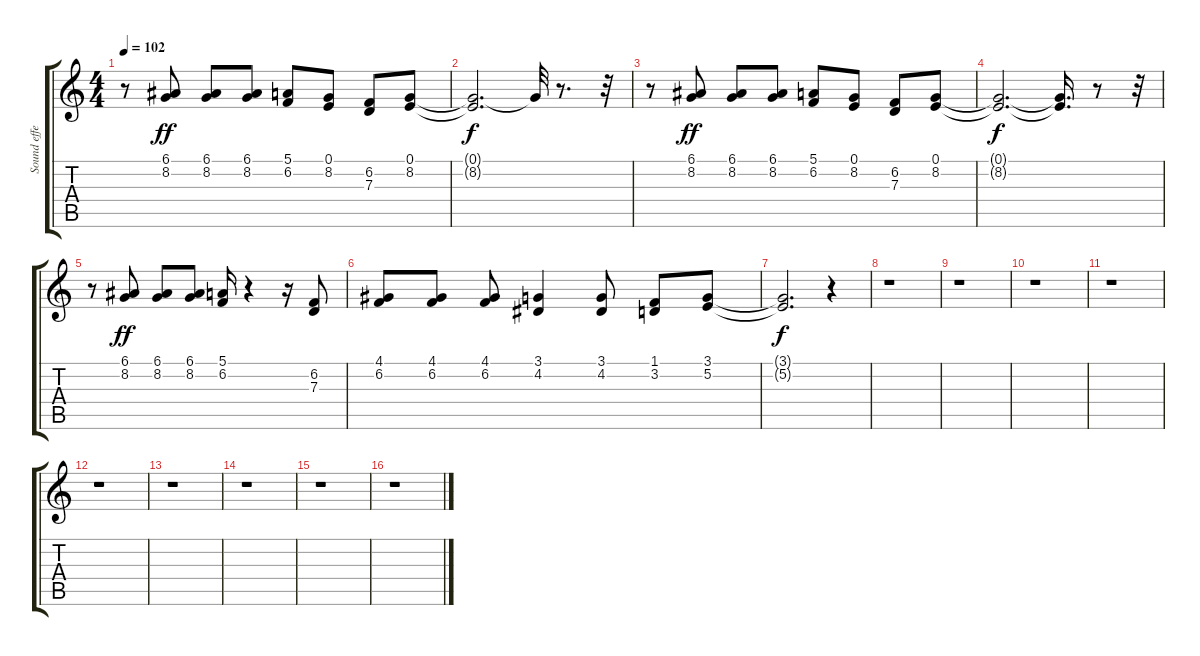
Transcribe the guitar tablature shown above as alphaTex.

\track ("Sound effects" "Sound effe") {instrument synthvoice}
\staff {score tabs}
\tuning (E4 B3 G3 D3 A2 E2) {hide}
\ts (4 4)
\tempo 102
\clef g2
\ks c
r.8{dy f} (6.1 8.2).8{dy ff} (6.1 8.2).8 (6.1 8.2).8 (5.1 6.2).8 (0.1 8.2).8 (6.2 7.3).8 (0.1 8.2).8 |
(0.1{t} 8.2{t}).2{d dy f} 8.2{t}.32 r.8{d} r.32 |
r.8 (6.1 8.2).8{dy ff} (6.1 8.2).8 (6.1 8.2).8 (5.1 6.2).8 (0.1 8.2).8 (6.2 7.3).8 (0.1 8.2).8 |
(0.1{t} 8.2{t}).2{d dy f} (0.1{t} 8.2{t}).16{d} r.8 r.32 |
r.8 (6.1 8.2).8{dy ff} (6.1 8.2).8 (6.1 8.2).8 (5.1 6.2).16 r.4 r.16 (6.2 7.3).8 |
(4.1 6.2).8 (4.1 6.2).8 (4.1 6.2).8 (3.1 4.2).4 (3.1 4.2).8 (1.1 3.2).8 (3.1 5.2).8 |
(3.1{t} 5.2{t}).2{d dy f} r.4 |
r.1 |
r.1 |
r.1 |
r.1 |
r.1 |
r.1 |
r.1 |
r.1 |
r.1
